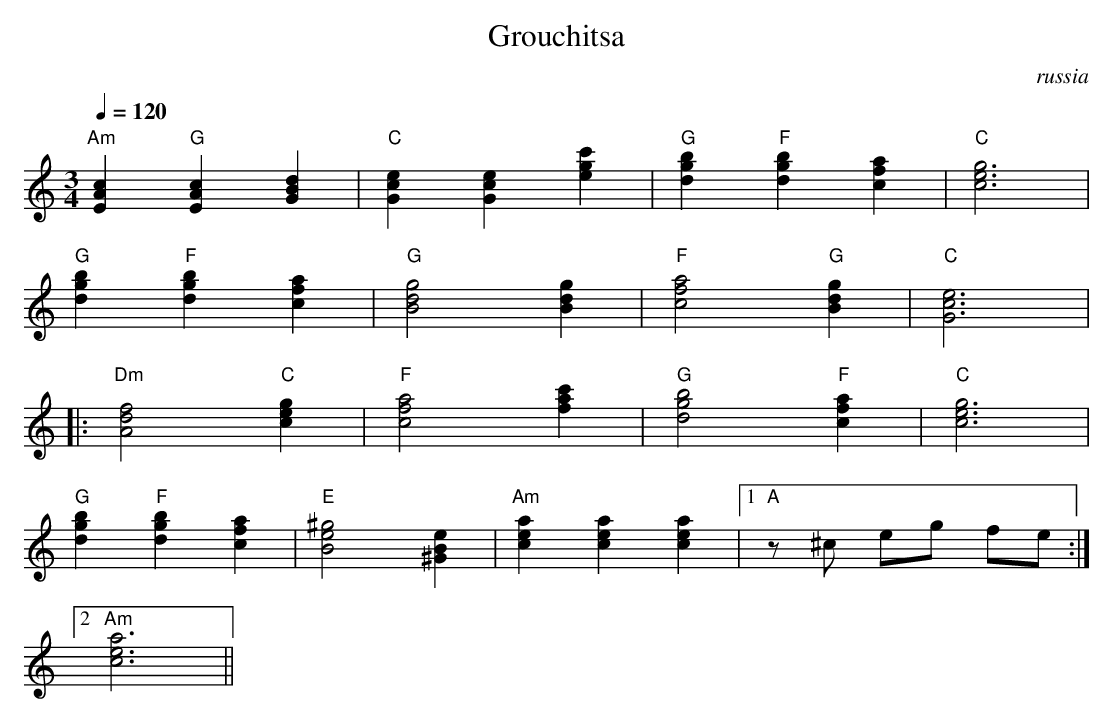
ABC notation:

X:1
T:Grouchitsa
O:russia
M:3/4
L:1/8
Q:1/4=120
K:Am
V:1
"Am" [c2A2 E2]"G" [c2A2 E2][d2B2 G2]|"C" [e2c2 G2][e2c2 G2][c'2g2 e2]|"G" [b2g2 d2]"F" [b2g2 d2][a2f2 c2]|"C" [g6e6 c6]|
"G" [b2g2 d2]"F" [b2g2 d2][a2f2 c2]|"G" [g4d4 B4][g2d2 B2]|"F" [a4f4 c4]"G" [g2d2 B2]|"C" [e6c6 G6] |:
"Dm" [f4d4 A4]"C" [g2e2 c2]|"F" [a4f4 c4][c'2a2 f2]|"G" [b4g4 d4]"F" [a2f2 c2]|"C" [g6e6 c6]|
"G" [b2g2 d2]"F" [b2g2 d2][a2f2 c2]|"E" [^g4e4 B4][e2B2 ^G2]|"Am" [a2e2 c2][a2e2 c2][a2e2 c2]|1 "A" z^c eg fe :|2
"Am" [a6e6 c6]||
